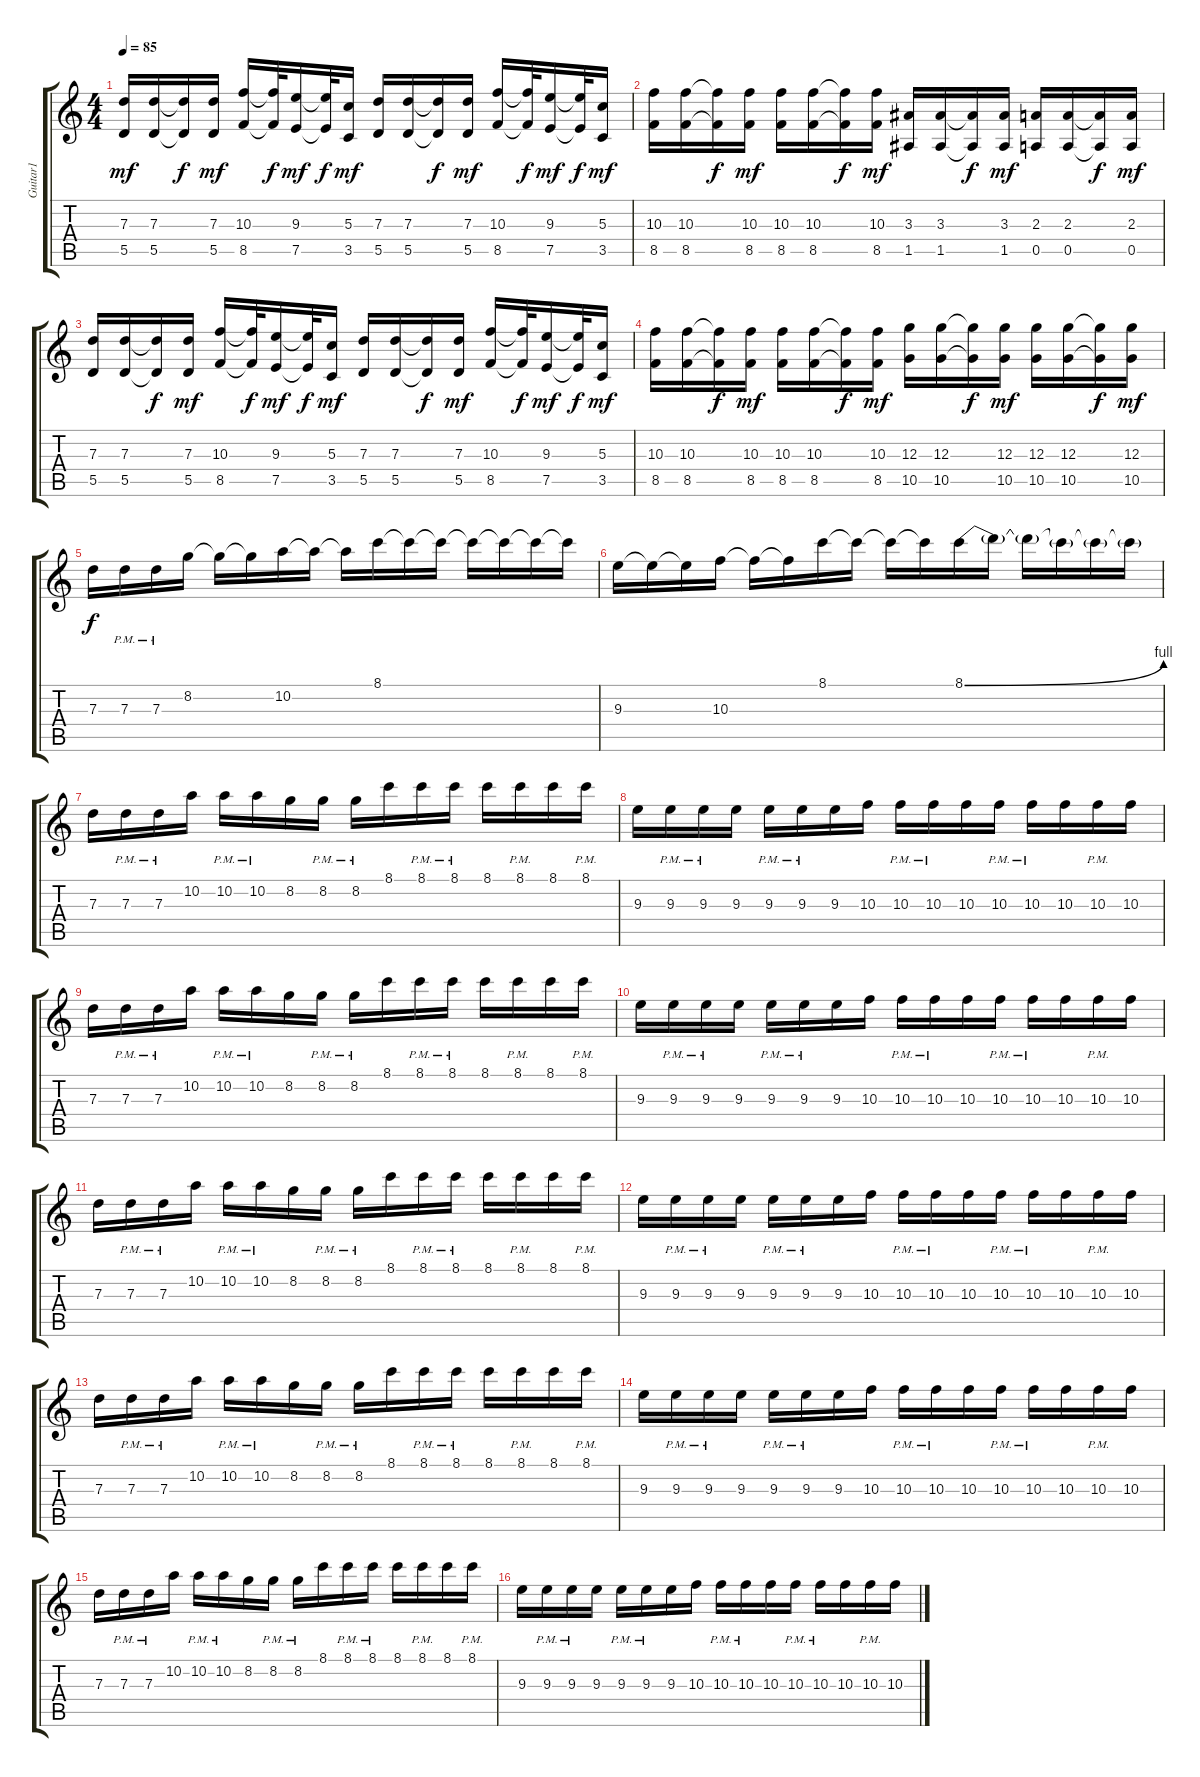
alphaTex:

\track ("Guitar1" "Guitar1") {instrument distortionguitar}
\staff {score tabs}
\tuning (E4 B3 G3 D3 A2 D2) {hide}
\ts (4 4)
\tempo 85
\clef g2
\ks c
(7.3 5.5).16{dy mf} (7.3 5.5).16 (7.3{t} 5.5{t}).16{dy f} (7.3 5.5).16{dy mf} (10.3 8.5).16 (10.3{t} 8.5{t}).32{dy f} (9.3 7.5).16{dy mf} (9.3{t} 7.5{t}).32{dy f} (5.3 3.5).16{dy mf} (7.3 5.5).16 (7.3 5.5).16 (7.3{t} 5.5{t}).16{dy f} (7.3 5.5).16{dy mf} (10.3 8.5).16 (10.3{t} 8.5{t}).32{dy f} (9.3 7.5).16{dy mf} (9.3{t} 7.5{t}).32{dy f} (5.3 3.5).16{dy mf} |
(10.3 8.5).16 (10.3 8.5).16 (10.3{t} 8.5{t}).16{dy f} (10.3 8.5).16{dy mf} (10.3 8.5).16 (10.3 8.5).16 (10.3{t} 8.5{t}).16{dy f} (10.3 8.5).16{dy mf} (3.3 1.5).16 (3.3 1.5).16 (3.3{t} 1.5{t}).16{dy f} (3.3 1.5).16{dy mf} (2.3 0.5).16 (2.3 0.5).16 (2.3{t} 0.5{t}).16{dy f} (2.3 0.5).16{dy mf} |
(7.3 5.5).16 (7.3 5.5).16 (7.3{t} 5.5{t}).16{dy f} (7.3 5.5).16{dy mf} (10.3 8.5).16 (10.3{t} 8.5{t}).32{dy f} (9.3 7.5).16{dy mf} (9.3{t} 7.5{t}).32{dy f} (5.3 3.5).16{dy mf} (7.3 5.5).16 (7.3 5.5).16 (7.3{t} 5.5{t}).16{dy f} (7.3 5.5).16{dy mf} (10.3 8.5).16 (10.3{t} 8.5{t}).32{dy f} (9.3 7.5).16{dy mf} (9.3{t} 7.5{t}).32{dy f} (5.3 3.5).16{dy mf} |
(10.3 8.5).16 (10.3 8.5).16 (10.3{t} 8.5{t}).16{dy f} (10.3 8.5).16{dy mf} (10.3 8.5).16 (10.3 8.5).16 (10.3{t} 8.5{t}).16{dy f} (10.3 8.5).16{dy mf} (12.3 10.5).16 (12.3 10.5).16 (12.3{t} 10.5{t}).16{dy f} (12.3 10.5).16{dy mf} (12.3 10.5).16 (12.3 10.5).16 (12.3{t} 10.5{t}).16{dy f} (12.3 10.5).16{dy mf} |
7.3.16{dy f} 7.3{pm}.16 7.3{pm}.16 8.2.16 8.2{t}.16 8.2{t}.16 10.2.16 10.2{t}.16 10.2{t}.16 8.1.16 8.1{t}.16 8.1{t}.16 8.1{t}.16 8.1{t}.16 8.1{t}.16 8.1{t}.16 |
9.3.16 9.3{t}.16 9.3{t}.16 10.3.16 10.3{t}.16 10.3{t}.16 8.1.16 8.1{t}.16 8.1{t}.16 8.1{t}.16 8.1{be (bend 0 0 60 4)}.16 8.1{t}.16 8.1{t}.16 8.1{t}.16 8.1{t}.16 8.1{t}.16 |
7.3.16 7.3{pm}.16 7.3{pm}.16 10.2.16 10.2{pm}.16 10.2{pm}.16 8.2.16 8.2{pm}.16 8.2{pm}.16 8.1.16 8.1{pm}.16 8.1{pm}.16 8.1.16 8.1{pm}.16 8.1.16 8.1{pm}.16 |
9.3.16 9.3{pm}.16 9.3{pm}.16 9.3.16 9.3{pm}.16 9.3{pm}.16 9.3.16 10.3.16 10.3{pm}.16 10.3{pm}.16 10.3.16 10.3{pm}.16 10.3{pm}.16 10.3.16 10.3{pm}.16 10.3.16 |
7.3.16 7.3{pm}.16 7.3{pm}.16 10.2.16 10.2{pm}.16 10.2{pm}.16 8.2.16 8.2{pm}.16 8.2{pm}.16 8.1.16 8.1{pm}.16 8.1{pm}.16 8.1.16 8.1{pm}.16 8.1.16 8.1{pm}.16 |
9.3.16 9.3{pm}.16 9.3{pm}.16 9.3.16 9.3{pm}.16 9.3{pm}.16 9.3.16 10.3.16 10.3{pm}.16 10.3{pm}.16 10.3.16 10.3{pm}.16 10.3{pm}.16 10.3.16 10.3{pm}.16 10.3.16 |
7.3.16 7.3{pm}.16 7.3{pm}.16 10.2.16 10.2{pm}.16 10.2{pm}.16 8.2.16 8.2{pm}.16 8.2{pm}.16 8.1.16 8.1{pm}.16 8.1{pm}.16 8.1.16 8.1{pm}.16 8.1.16 8.1{pm}.16 |
9.3.16 9.3{pm}.16 9.3{pm}.16 9.3.16 9.3{pm}.16 9.3{pm}.16 9.3.16 10.3.16 10.3{pm}.16 10.3{pm}.16 10.3.16 10.3{pm}.16 10.3{pm}.16 10.3.16 10.3{pm}.16 10.3.16 |
7.3.16 7.3{pm}.16 7.3{pm}.16 10.2.16 10.2{pm}.16 10.2{pm}.16 8.2.16 8.2{pm}.16 8.2{pm}.16 8.1.16 8.1{pm}.16 8.1{pm}.16 8.1.16 8.1{pm}.16 8.1.16 8.1{pm}.16 |
9.3.16 9.3{pm}.16 9.3{pm}.16 9.3.16 9.3{pm}.16 9.3{pm}.16 9.3.16 10.3.16 10.3{pm}.16 10.3{pm}.16 10.3.16 10.3{pm}.16 10.3{pm}.16 10.3.16 10.3{pm}.16 10.3.16 |
7.3.16 7.3{pm}.16 7.3{pm}.16 10.2.16 10.2{pm}.16 10.2{pm}.16 8.2.16 8.2{pm}.16 8.2{pm}.16 8.1.16 8.1{pm}.16 8.1{pm}.16 8.1.16 8.1{pm}.16 8.1.16 8.1{pm}.16 |
9.3.16 9.3{pm}.16 9.3{pm}.16 9.3.16 9.3{pm}.16 9.3{pm}.16 9.3.16 10.3.16 10.3{pm}.16 10.3{pm}.16 10.3.16 10.3{pm}.16 10.3{pm}.16 10.3.16 10.3{pm}.16 10.3.16
